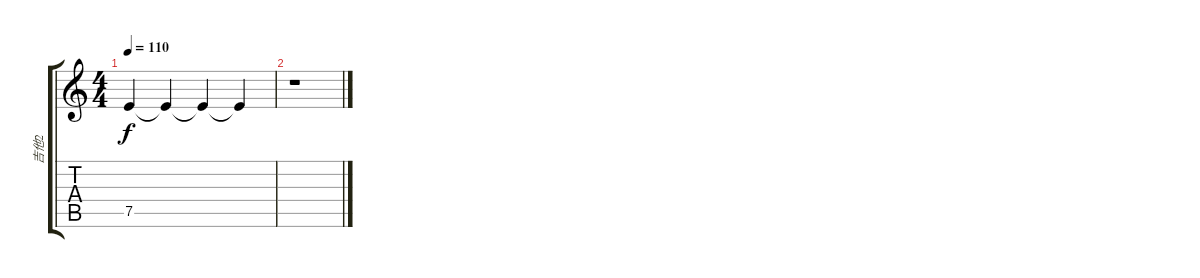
\track ("吉他2" "吉他2") {instrument distortionguitar}
\staff {score tabs}
\tuning (E4 B3 G3 D3 A2 E2) {hide}
\ts (4 4)
\tempo 110
\clef g2
\ks c
7.5.4{dy f} 7.5{t}.4 7.5{t}.4 7.5{t}.4 |
r.1
